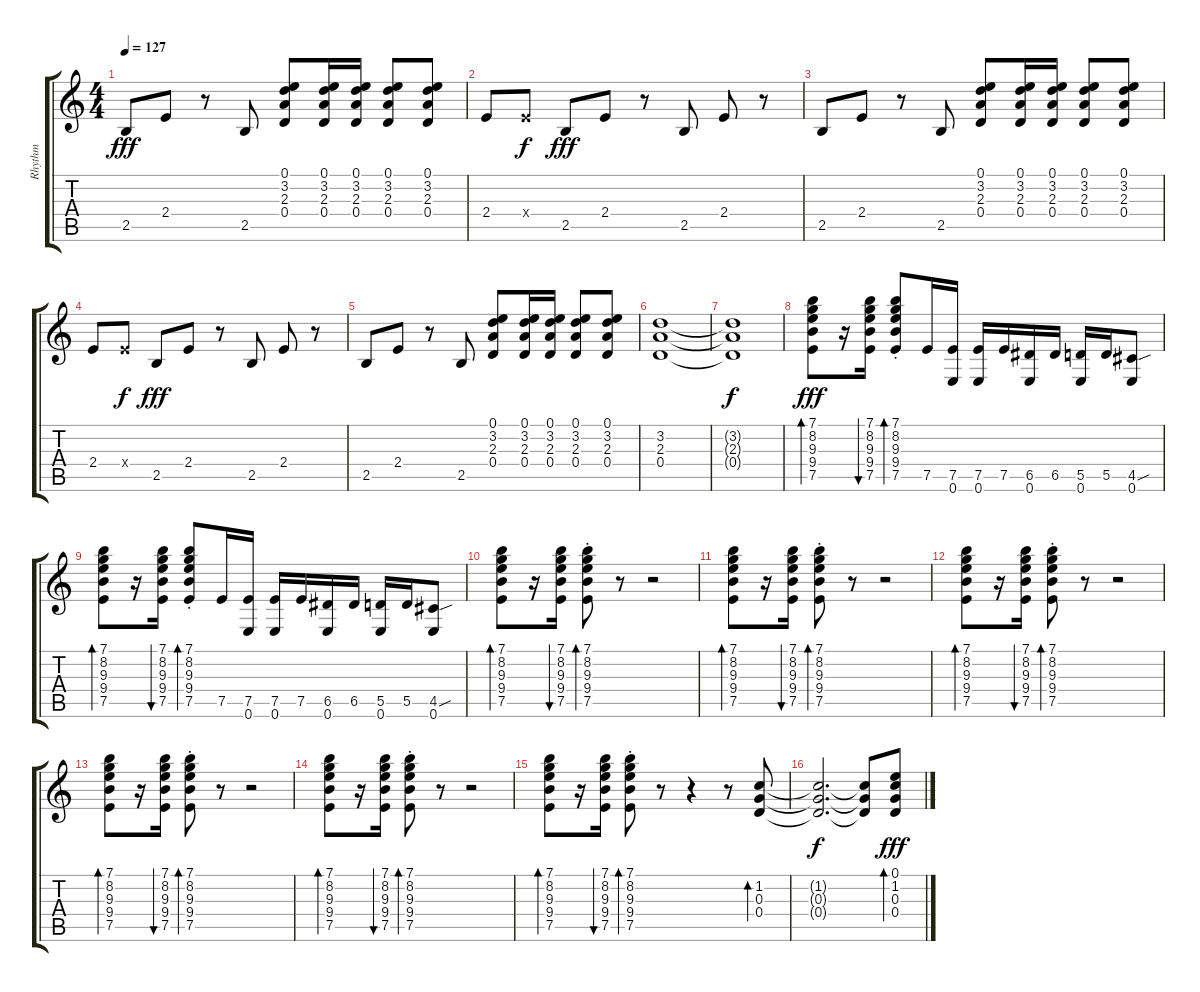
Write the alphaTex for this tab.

\track ("Rhythm" "Rhythm") {instrument electricguitarclean}
\staff {score tabs}
\tuning (E4 B3 G3 D3 A2 E2) {hide}
\ts (4 4)
\tempo 127
\clef g2
\ks c
2.5.8{dy fff} 2.4.8 r.8 2.5.8 (0.1 3.2 2.3 0.4).8{volume 9} (0.1 3.2 2.3 0.4).16 (0.1 3.2 2.3 0.4).16 (0.1 3.2 2.3 0.4).8 (0.1 3.2 2.3 0.4).8 |
2.4.8{volume 16} 2.4{x}.8{dy f} 2.5.8{dy fff} 2.4.8 r.8 2.5.8 2.4.8 r.8 |
2.5.8 2.4.8 r.8 2.5.8 (0.1 3.2 2.3 0.4).8{volume 9} (0.1 3.2 2.3 0.4).16 (0.1 3.2 2.3 0.4).16 (0.1 3.2 2.3 0.4).8 (0.1 3.2 2.3 0.4).8 |
2.4.8{volume 16} 2.4{x}.8{dy f} 2.5.8{dy fff} 2.4.8 r.8 2.5.8 2.4.8 r.8 |
2.5.8 2.4.8 r.8 2.5.8 (0.1 3.2 2.3 0.4).8{volume 9} (0.1 3.2 2.3 0.4).16 (0.1 3.2 2.3 0.4).16 (0.1 3.2 2.3 0.4).8 (0.1 3.2 2.3 0.4).8 |
(3.2 2.3 0.4).1{volume 13} |
(3.2{t} 2.3{t} 0.4{t}).1{dy f} |
(7.1 8.2 9.3 9.4 7.5).8{bd 60 dy fff} r.16 (7.1 8.2 9.3 9.4 7.5).16{bu 60} (7.1{st} 8.2{st} 9.3{st} 9.4{st} 7.5{st}).8{bd 60} 7.5.16 (7.5 0.6).16 (7.5 0.6).16 7.5.16 (6.5 0.6).16 6.5.16 (5.5 0.6).16 5.5.16 (4.5{sou} 0.6).8 |
(7.1 8.2 9.3 9.4 7.5).8{bd 60} r.16 (7.1 8.2 9.3 9.4 7.5).16{bu 60} (7.1{st} 8.2{st} 9.3{st} 9.4{st} 7.5{st}).8{bd 60} 7.5.16 (7.5 0.6).16 (7.5 0.6).16 7.5.16 (6.5 0.6).16 6.5.16 (5.5 0.6).16 5.5.16 (4.5{sou} 0.6).8 |
(7.1 8.2 9.3 9.4 7.5).8{bd 60 volume 15} r.16 (7.1 8.2 9.3 9.4 7.5).16{bu 60} (7.1{st} 8.2{st} 9.3{st} 9.4{st} 7.5{st}).8{bd 60} r.8 r.2 |
(7.1 8.2 9.3 9.4 7.5).8{bd 60} r.16 (7.1 8.2 9.3 9.4 7.5).16{bu 60} (7.1{st} 8.2{st} 9.3{st} 9.4{st} 7.5{st}).8{bd 60} r.8 r.2 |
(7.1 8.2 9.3 9.4 7.5).8{bd 60} r.16 (7.1 8.2 9.3 9.4 7.5).16{bu 60} (7.1{st} 8.2{st} 9.3{st} 9.4{st} 7.5{st}).8{bd 60} r.8 r.2 |
(7.1 8.2 9.3 9.4 7.5).8{bd 60} r.16 (7.1 8.2 9.3 9.4 7.5).16{bu 60} (7.1{st} 8.2{st} 9.3{st} 9.4{st} 7.5{st}).8{bd 60} r.8 r.2 |
(7.1 8.2 9.3 9.4 7.5).8{bd 60} r.16 (7.1 8.2 9.3 9.4 7.5).16{bu 60} (7.1{st} 8.2{st} 9.3{st} 9.4{st} 7.5{st}).8{bd 60} r.8 r.2 |
(7.1 8.2 9.3 9.4 7.5).8{bd 60} r.16 (7.1 8.2 9.3 9.4 7.5).16{bu 60} (7.1{st} 8.2{st} 9.3{st} 9.4{st} 7.5{st}).8{bd 60} r.8 r.4 r.8 (1.2 0.3 0.4).8{bd 60 volume 15} |
(1.2{t} 0.3{t} 0.4{t}).2{d dy f} (1.2{t} 0.3{t} 0.4{t}).8 (0.1 1.2 0.3 0.4).8{bd 60 dy fff}
